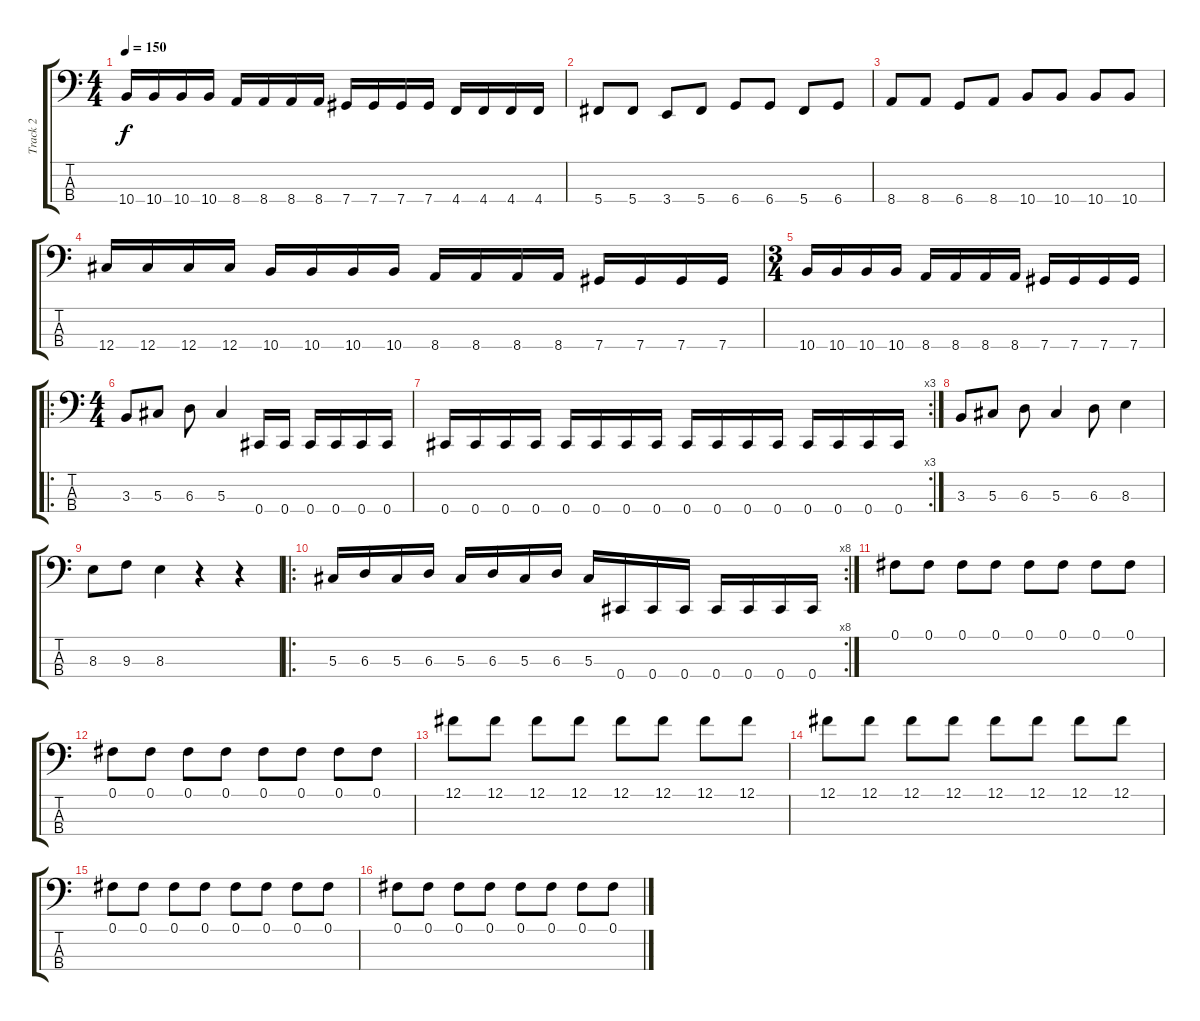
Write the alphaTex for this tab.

\track ("Track 2" "Track 2") {solo instrument electricbasspick}
\staff {score tabs}
\tuning (Gb2 Db2 Ab1 Db1) {hide}
\ts (4 4)
\tempo 150
\clef f4
\ks c
10.4.16{dy f} 10.4.16 10.4.16 10.4.16 8.4.16 8.4.16 8.4.16 8.4.16 7.4.16 7.4.16 7.4.16 7.4.16 4.4.16 4.4.16 4.4.16 4.4.16 |
5.4.8 5.4.8 3.4.8 5.4.8 6.4.8 6.4.8 5.4.8 6.4.8 |
8.4.8 8.4.8 6.4.8 8.4.8 10.4.8 10.4.8 10.4.8 10.4.8 |
12.4.16 12.4.16 12.4.16 12.4.16 10.4.16 10.4.16 10.4.16 10.4.16 8.4.16 8.4.16 8.4.16 8.4.16 7.4.16 7.4.16 7.4.16 7.4.16 |
\ts (3 4)
10.4.16 10.4.16 10.4.16 10.4.16 8.4.16 8.4.16 8.4.16 8.4.16 7.4.16 7.4.16 7.4.16 7.4.16 |
\ro
\ts (4 4)
3.3.8 5.3.8 6.3.8 5.3.4 0.4.16 0.4.16 0.4.16 0.4.16 0.4.16 0.4.16 |
\rc 3
0.4.16 0.4.16 0.4.16 0.4.16 0.4.16 0.4.16 0.4.16 0.4.16 0.4.16 0.4.16 0.4.16 0.4.16 0.4.16 0.4.16 0.4.16 0.4.16 |
3.3.8 5.3.8 6.3.8 5.3.4 6.3.8 8.3.4 |
8.3.8 9.3.8 8.3.4 r.4 r.4 |
\ro
\rc 8
5.3.16 6.3.16 5.3.16 6.3.16 5.3.16 6.3.16 5.3.16 6.3.16 5.3.16 0.4.16 0.4.16 0.4.16 0.4.16 0.4.16 0.4.16 0.4.16 |
0.1.8 0.1.8 0.1.8 0.1.8 0.1.8 0.1.8 0.1.8 0.1.8 |
0.1.8 0.1.8 0.1.8 0.1.8 0.1.8 0.1.8 0.1.8 0.1.8 |
12.1.8 12.1.8 12.1.8 12.1.8 12.1.8 12.1.8 12.1.8 12.1.8 |
12.1.8 12.1.8 12.1.8 12.1.8 12.1.8 12.1.8 12.1.8 12.1.8 |
0.1.8 0.1.8 0.1.8 0.1.8 0.1.8 0.1.8 0.1.8 0.1.8 |
0.1.8 0.1.8 0.1.8 0.1.8 0.1.8 0.1.8 0.1.8 0.1.8
